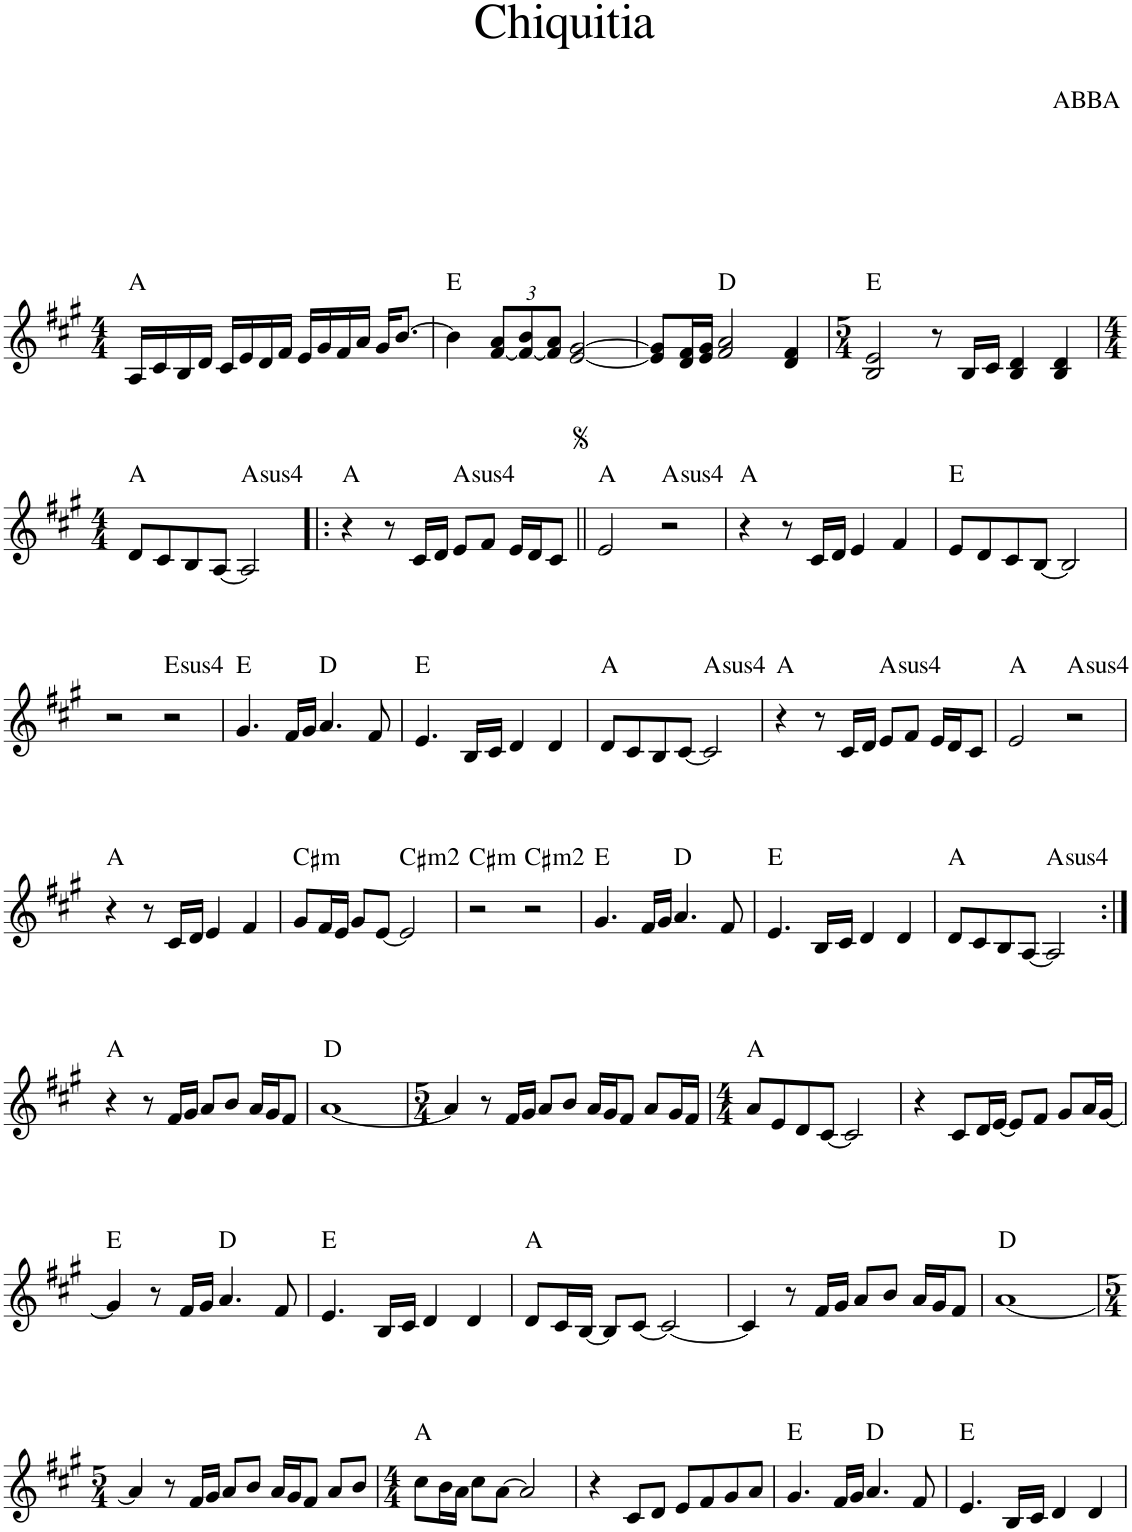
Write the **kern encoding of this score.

**kern	**harte
*part1	*part1
*staff1	*
*I"Piano	*
*I'Pno.	*
*clefG2	*
*k[f#c#g#]	*
*M4/4	*
=1	=1
16A/LL	A:maj
16c#/	.
16B/	.
16d/JJ	.
16c#/LL	.
16e/	.
16d/	.
16f#/JJ	.
16e/LL	.
16g#/	.
16f#/	.
16a/JJ	.
16g#/KL	.
[8.b/J	.
=2	=2
4b\]	E:maj
*Xbrackettup	*
[12f#/ 12a/L	.
12f#/_ 12b/	.
12f#/] 12a/J	.
[2e/ [2g#/	.
=3	=3
8e/] 8g#/]L	.
16d/ 16f#/L	.
16e/ 16g#/JJ	.
2f#/ 2a/	D:maj
4d/ 4f#/	.
=4	=4
*M5/4	*
2B/ 2e/	E:maj
8r	.
16B/LL	.
16c#/JJ	.
4B/ 4d/	.
4B/ 4d/	.
!!LO:LB:g=z
=5	=5
*M4/4	*
8d/L	A:maj
8c#/	.
8B/	.
[8A/J	.
!	!LO:H:kt=4
2A/]	A:sus4
=6!|:	=6!|:
4r	A:maj
8r	.
16c#/LL	.
16d/JJ	.
!	!LO:H:kt=4
8e/L	A:sus4
8f#/J	.
16e/LL	.
16d/J	.
8c#/J	.
=7||	=7||
2e/	A:maj
!	!LO:H:kt=4
2r	A:sus4
=8	=8
4r	A:maj
8r	.
16c#/LL	.
16d/JJ	.
4e/	.
4f#/	.
=9	=9
8e/L	E:maj
8d/	.
8c#/	.
[8B/J	.
2B/]	.
!!LO:LB:g=z
=10	=10
2r	.
!	!LO:H:kt=4
2r	E:sus4
=11	=11
4.g#/	E:maj
16f#/LL	.
16g#/JJ	.
4.a/	D:maj
8f#/	.
=12	=12
4.e/	E:maj
16B/LL	.
16c#/JJ	.
4d/	.
4d/	.
=13	=13
8d/L	A:maj
8c#/	.
8B/	.
[8c#/J	.
!	!LO:H:kt=4
2c#/]	A:sus4
=14	=14
4r	A:maj
8r	.
16c#/LL	.
16d/JJ	.
!	!LO:H:kt=4
8e/L	A:sus4
8f#/J	.
16e/LL	.
16d/J	.
8c#/J	.
=15	=15
2e/	A:maj
!	!LO:H:kt=4
2r	A:sus4
!!LO:LB:g=z
=16	=16
4r	A:maj
8r	.
16c#/LL	.
16d/JJ	.
4e/	.
4f#/	.
=17	=17
!	!LO:H:kt=m
8g#/L	C#:min
16f#/L	.
16e/JJ	.
8g#/L	.
[8e/J	.
!	!LO:H:kt=m
2e/]	C#:min(2)
=18	=18
!	!LO:H:kt=m
2r	C#:min
!	!LO:H:kt=m
2r	C#:min(2)
=19	=19
4.g#/	E:maj
16f#/LL	.
16g#/JJ	.
4.a/	D:maj
8f#/	.
=20	=20
4.e/	E:maj
16B/LL	.
16c#/JJ	.
4d/	.
4d/	.
=21	=21
8d/L	A:maj
8c#/	.
8B/	.
[8A/J	.
!	!LO:H:kt=4
2A/]	A:sus4
!!LO:LB:g=z
=22:|!	=22:|!
4r	A:maj
8r	.
16f#/LL	.
16g#/JJ	.
8a/L	.
8b/J	.
16a/LL	.
16g#/J	.
8f#/J	.
=23	=23
[1a	D:maj
=24	=24
*M5/4	*
4a/]	.
8r	.
16f#/LL	.
16g#/JJ	.
8a/L	.
8b/J	.
16a/LL	.
16g#/J	.
8f#/J	.
8a/L	.
16g#/L	.
16f#/JJ	.
=25	=25
*M4/4	*
8a/L	A:maj
8e/	.
8d/	.
[8c#/J	.
2c#/]	.
=26	=26
4r	.
8c#/L	.
16d/L	.
[16e/JJ	.
8e/L]	.
8f#/J	.
8g#/L	.
16a/L	.
[16g#/JJ	.
!!LO:LB:g=z
=27	=27
4g#/]	E:maj
8r	.
16f#/LL	.
16g#/JJ	.
4.a/	D:maj
8f#/	.
=28	=28
4.e/	E:maj
16B/LL	.
16c#/JJ	.
4d/	.
4d/	.
=29	=29
8d/L	A:maj
16c#/L	.
[16B/JJ	.
8B/L]	.
[8c#/J	.
2c#/_	.
=30	=30
4c#/]	.
8r	.
16f#/LL	.
16g#/JJ	.
8a/L	.
8b/J	.
16a/LL	.
16g#/J	.
8f#/J	.
=31	=31
[1a	D:maj
!!LO:LB:g=z
=32	=32
*M5/4	*
4a/]	.
8r	.
16f#/LL	.
16g#/JJ	.
8a/L	.
8b/J	.
16a/LL	.
16g#/J	.
8f#/J	.
8a/L	.
8b/J	.
=33	=33
*M4/4	*
8cc#\L	A:maj
16b\L	.
16a\JJ	.
8cc#\L	.
[8a\J	.
2a/]	.
=34	=34
4r	.
8c#/L	.
8d/J	.
8e/L	.
8f#/	.
8g#/	.
8a/J	.
=35	=35
4.g#/	E:maj
16f#/LL	.
16g#/JJ	.
4.a/	D:maj
8f#/	.
=36	=36
4.e/	E:maj
16B/LL	.
16c#/JJ	.
4d/	.
4d/	.
=	=
*-	*-
